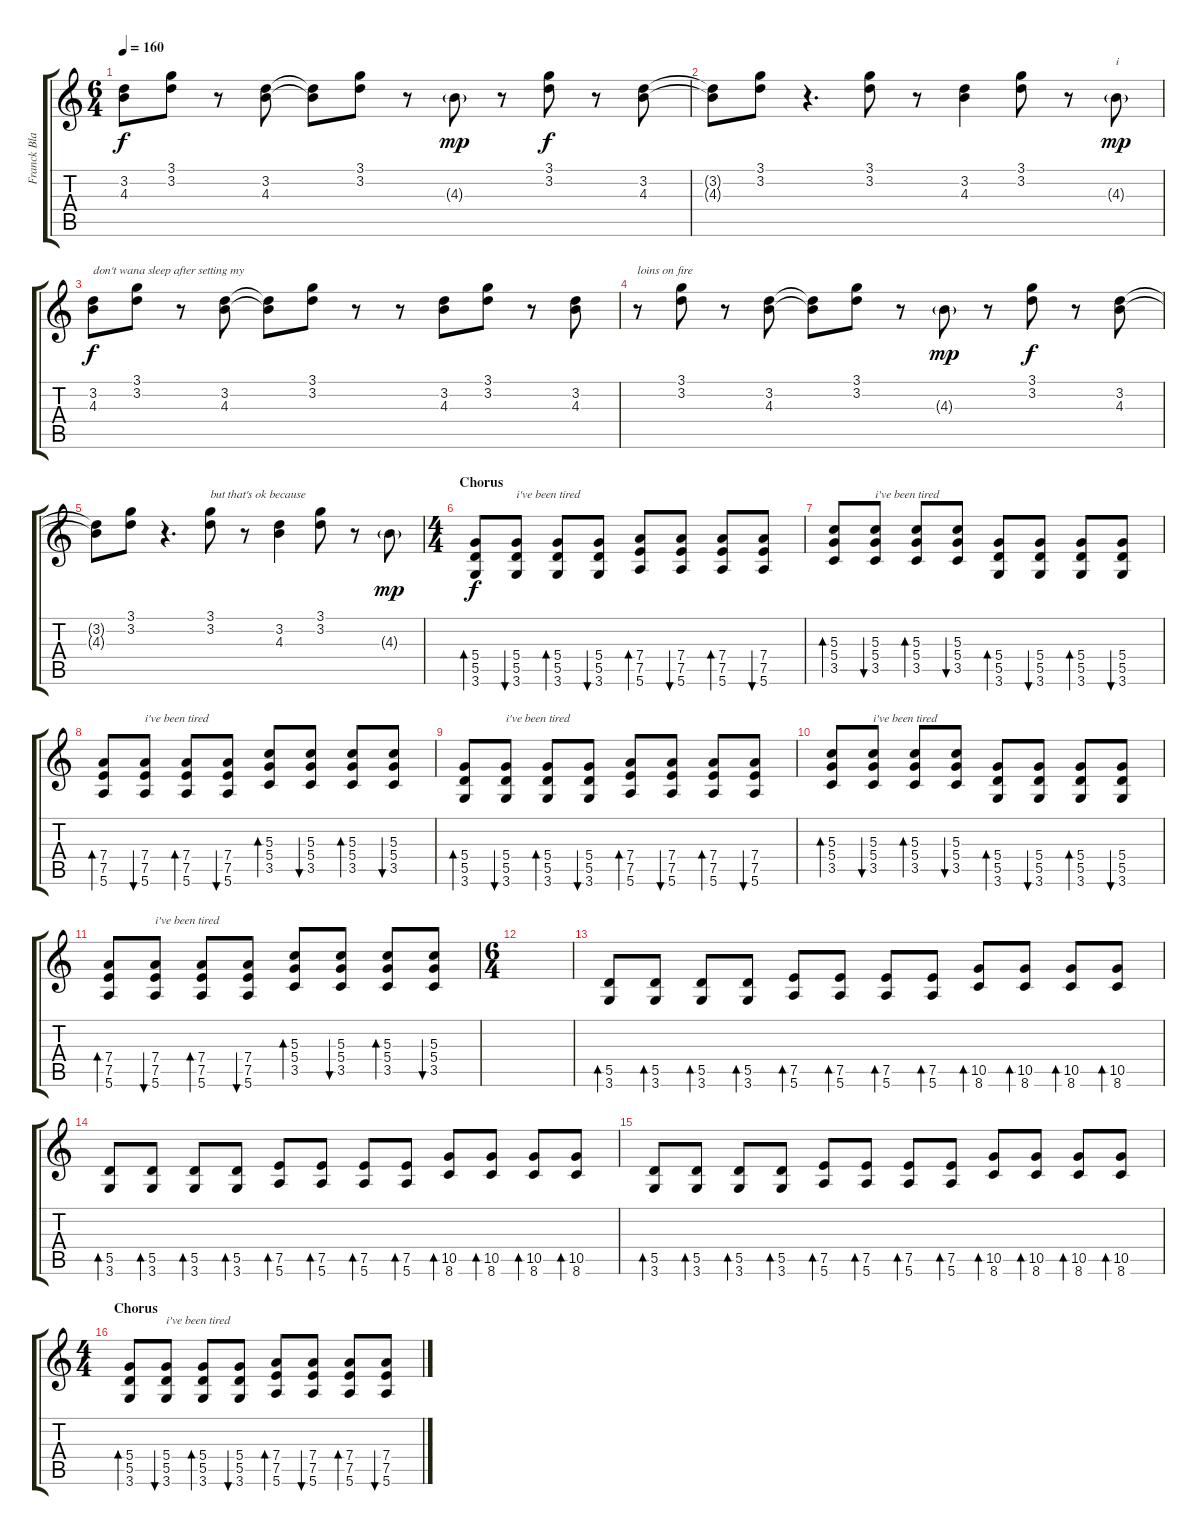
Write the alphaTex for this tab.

\track ("Franck Black" "Franck Bla") {instrument acousticguitarsteel}
\staff {score tabs}
\tuning (E4 B3 G3 D3 A2 E2) {hide}
\ts (6 4)
\tempo 160
\clef g2
\ks c
(3.2{t} 4.3{t}).8{dy f} (3.1 3.2).8 r.8 (3.2 4.3).8 (3.2{t} 4.3{t}).8 (3.1 3.2).8 r.8 4.3{g}.8{dy mp} r.8 (3.1 3.2).8{dy f} r.8 (3.2 4.3).8 |
(3.2{t} 4.3{t}).8 (3.1 3.2).8 r.4{d} (3.1 3.2).8 r.8 (3.2 4.3).4 (3.1 3.2).8 r.8 4.3{g}.8{txt "i" dy mp} |
(3.2 4.3).8{txt "don't wana sleep after setting my " dy f} (3.1 3.2).8 r.8 (3.2 4.3).8 (3.2{t} 4.3{t}).8 (3.1 3.2).8 r.8 r.8 (3.2 4.3).8 (3.1 3.2).8 r.8 (3.2 4.3).8 |
r.8{txt "loins on fire"} (3.1 3.2).8 r.8 (3.2 4.3).8 (3.2{t} 4.3{t}).8 (3.1 3.2).8 r.8 4.3{g}.8{dy mp} r.8 (3.1 3.2).8{dy f} r.8 (3.2 4.3).8 |
(3.2{t} 4.3{t}).8 (3.1 3.2).8 r.4{d} (3.1 3.2).8{txt "but that's ok because"} r.8 (3.2 4.3).4 (3.1 3.2).8 r.8 4.3{g}.8{dy mp} |
\ts (4 4)
\section ("" "Chorus")
(5.4 5.5 3.6).8{bd 60 dy f volume 10} (5.4 5.5 3.6).8{bu 60 txt "i've been tired"} (5.4 5.5 3.6).8{bd 60} (5.4 5.5 3.6).8{bu 60} (7.4 7.5 5.6).8{bd 60} (7.4 7.5 5.6).8{bu 60} (7.4 7.5 5.6).8{bd 60} (7.4 7.5 5.6).8{bu 60} |
(5.3 5.4 3.5).8{bd 60} (5.3 5.4 3.5).8{bu 60 txt "i've been tired"} (5.3 5.4 3.5).8{bd 60} (5.3 5.4 3.5).8{bu 60} (5.4 5.5 3.6).8{bd 60} (5.4 5.5 3.6).8{bu 60} (5.4 5.5 3.6).8{bd 60} (5.4 5.5 3.6).8{bu 60} |
(7.4 7.5 5.6).8{bd 60} (7.4 7.5 5.6).8{bu 60 txt "i've been tired"} (7.4 7.5 5.6).8{bd 60} (7.4 7.5 5.6).8{bu 60} (5.3 5.4 3.5).8{bd 60} (5.3 5.4 3.5).8{bu 60} (5.3 5.4 3.5).8{bd 60} (5.3 5.4 3.5).8{bu 60} |
(5.4 5.5 3.6).8{bd 60} (5.4 5.5 3.6).8{bu 60 txt "i've been tired"} (5.4 5.5 3.6).8{bd 60} (5.4 5.5 3.6).8{bu 60} (7.4 7.5 5.6).8{bd 60} (7.4 7.5 5.6).8{bu 60} (7.4 7.5 5.6).8{bd 60} (7.4 7.5 5.6).8{bu 60} |
(5.3 5.4 3.5).8{bd 60} (5.3 5.4 3.5).8{bu 60 txt "i've been tired"} (5.3 5.4 3.5).8{bd 60} (5.3 5.4 3.5).8{bu 60} (5.4 5.5 3.6).8{bd 60} (5.4 5.5 3.6).8{bu 60} (5.4 5.5 3.6).8{bd 60} (5.4 5.5 3.6).8{bu 60} |
(7.4 7.5 5.6).8{bd 60} (7.4 7.5 5.6).8{bu 60 txt "i've been tired"} (7.4 7.5 5.6).8{bd 60} (7.4 7.5 5.6).8{bu 60} (5.3 5.4 3.5).8{bd 60} (5.3 5.4 3.5).8{bu 60} (5.3 5.4 3.5).8{bd 60} (5.3 5.4 3.5).8{bu 60} |
\ts (6 4)
\section ("" "")
|
(5.5 3.6).8{bd 60} (5.5 3.6).8{bd 60} (5.5 3.6).8{bd 60} (5.5 3.6).8{bd 60} (7.5 5.6).8{bd 60} (7.5 5.6).8{bd 60} (7.5 5.6).8{bd 60} (7.5 5.6).8{bd 60} (10.5 8.6).8{bd 60} (10.5 8.6).8{bd 60} (10.5 8.6).8{bd 60} (10.5 8.6).8{bd 60} |
(5.5 3.6).8{bd 60} (5.5 3.6).8{bd 60} (5.5 3.6).8{bd 60} (5.5 3.6).8{bd 60} (7.5 5.6).8{bd 60} (7.5 5.6).8{bd 60} (7.5 5.6).8{bd 60} (7.5 5.6).8{bd 60} (10.5 8.6).8{bd 60} (10.5 8.6).8{bd 60} (10.5 8.6).8{bd 60} (10.5 8.6).8{bd 60} |
(5.5 3.6).8{bd 60} (5.5 3.6).8{bd 60} (5.5 3.6).8{bd 60} (5.5 3.6).8{bd 60} (7.5 5.6).8{bd 60} (7.5 5.6).8{bd 60} (7.5 5.6).8{bd 60} (7.5 5.6).8{bd 60} (10.5 8.6).8{bd 60} (10.5 8.6).8{bd 60} (10.5 8.6).8{bd 60} (10.5 8.6).8{bd 60} |
\ts (4 4)
\section ("" "Chorus")
(5.4 5.5 3.6).8{bd 60} (5.4 5.5 3.6).8{bu 60 txt "i've been tired"} (5.4 5.5 3.6).8{bd 60} (5.4 5.5 3.6).8{bu 60} (7.4 7.5 5.6).8{bd 60} (7.4 7.5 5.6).8{bu 60} (7.4 7.5 5.6).8{bd 60} (7.4 7.5 5.6).8{bu 60}
